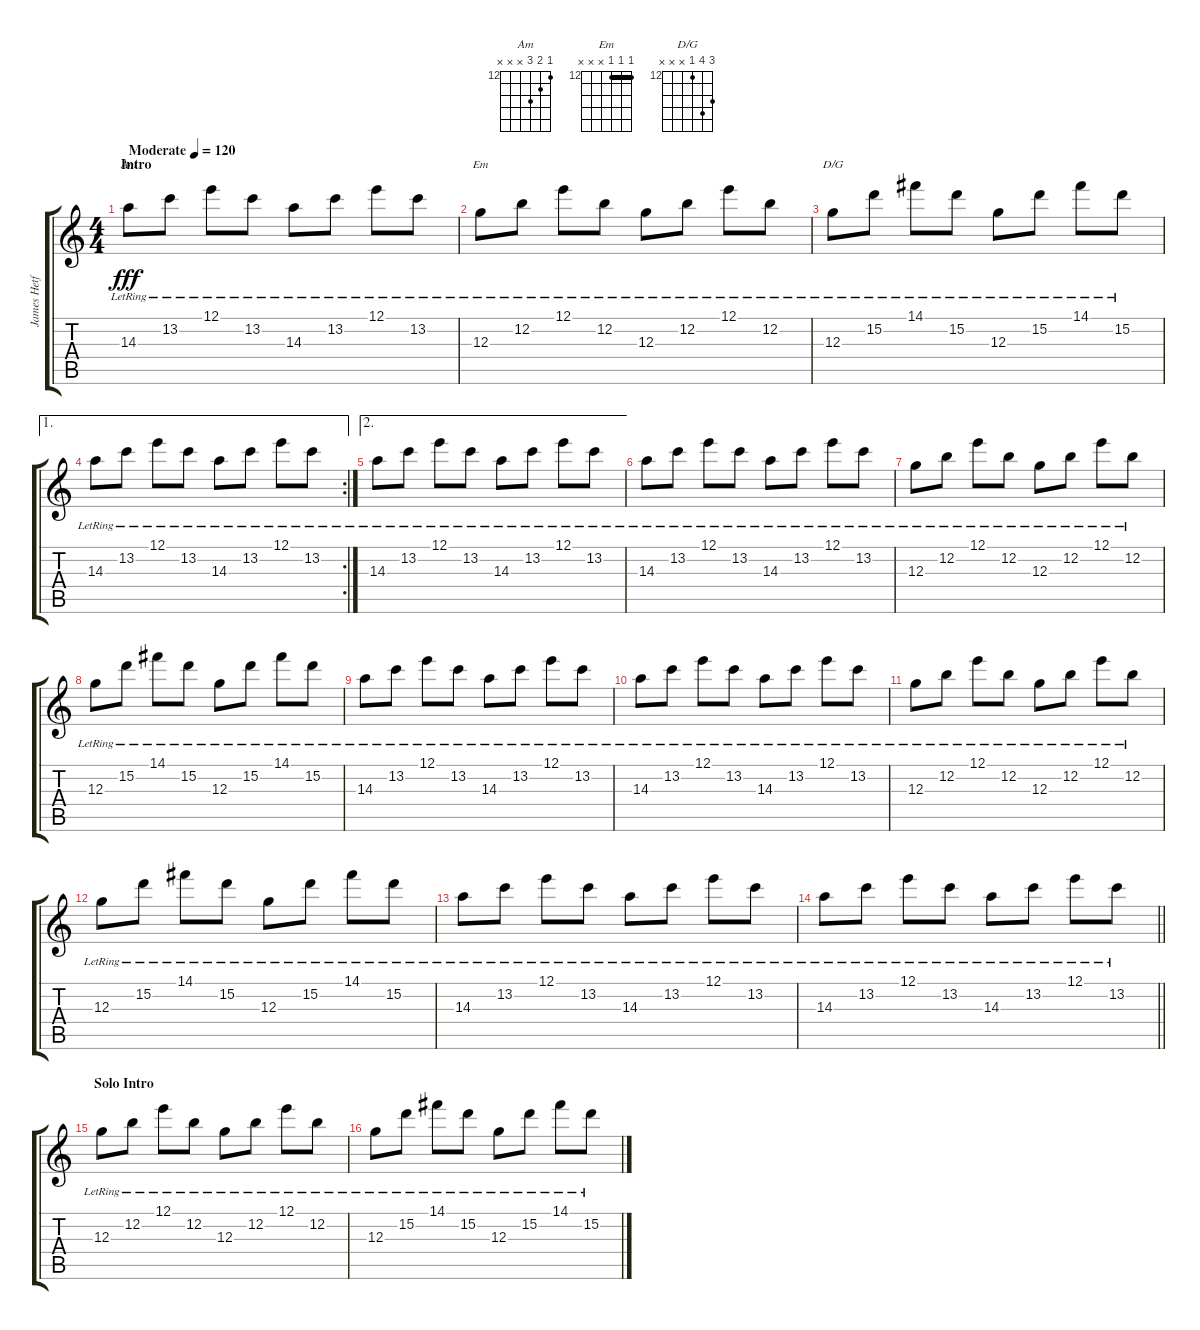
\track ("James Hetfield" "James Hetf") {instrument electricguitarclean}
\staff {score tabs}
\tuning (E4 B3 G3 D3 A2 E2) {hide}
\chord ("Am" 12 13 14 x x x) {firstfret 12}
\chord ("Em" 12 12 12 x x x) {firstfret 12 barre 12}
\chord ("D/G" 14 15 12 x x x) {firstfret 12}
\ts (4 4)
\section ("" "Intro")
\tempo (120 "Moderate")
\clef g2
\ks aminor
14.3{lr}.8{ch "Am" dy fff instrument electricguitarclean} 13.2{lr}.8 12.1{lr}.8 13.2{lr}.8 14.3{lr}.8 13.2{lr}.8 12.1{lr}.8 13.2{lr}.8 |
12.3{lr}.8{ch "Em"} 12.2{lr}.8 12.1{lr}.8 12.2{lr}.8 12.3{lr}.8 12.2{lr}.8 12.1{lr}.8 12.2{lr}.8 |
12.3{lr}.8{ch "D/G"} 15.2{lr}.8 14.1{lr}.8 15.2{lr}.8 12.3{lr}.8 15.2{lr}.8 14.1{lr}.8 15.2{lr}.8 |
\ae 1
\rc 2
14.3{lr}.8 13.2{lr}.8 12.1{lr}.8 13.2{lr}.8 14.3{lr}.8 13.2{lr}.8 12.1{lr}.8 13.2{lr}.8 |
\ae 2
14.3{lr}.8 13.2{lr}.8 12.1{lr}.8 13.2{lr}.8 14.3{lr}.8 13.2{lr}.8 12.1{lr}.8 13.2{lr}.8 |
14.3{lr}.8 13.2{lr}.8 12.1{lr}.8 13.2{lr}.8 14.3{lr}.8 13.2{lr}.8 12.1{lr}.8 13.2{lr}.8 |
12.3{lr}.8 12.2{lr}.8 12.1{lr}.8 12.2{lr}.8 12.3{lr}.8 12.2{lr}.8 12.1{lr}.8 12.2{lr}.8 |
12.3{lr}.8 15.2{lr}.8 14.1{lr}.8 15.2{lr}.8 12.3{lr}.8 15.2{lr}.8 14.1{lr}.8 15.2{lr}.8 |
14.3{lr}.8 13.2{lr}.8 12.1{lr}.8 13.2{lr}.8 14.3{lr}.8 13.2{lr}.8 12.1{lr}.8 13.2{lr}.8 |
14.3{lr}.8 13.2{lr}.8 12.1{lr}.8 13.2{lr}.8 14.3{lr}.8 13.2{lr}.8 12.1{lr}.8 13.2{lr}.8 |
12.3{lr}.8 12.2{lr}.8 12.1{lr}.8 12.2{lr}.8 12.3{lr}.8 12.2{lr}.8 12.1{lr}.8 12.2{lr}.8 |
12.3{lr}.8 15.2{lr}.8 14.1{lr}.8 15.2{lr}.8 12.3{lr}.8 15.2{lr}.8 14.1{lr}.8 15.2{lr}.8 |
14.3{lr}.8 13.2{lr}.8 12.1{lr}.8 13.2{lr}.8 14.3{lr}.8 13.2{lr}.8 12.1{lr}.8 13.2{lr}.8 |
\barLineRight lightlight
14.3{lr}.8 13.2{lr}.8 12.1{lr}.8 13.2{lr}.8 14.3{lr}.8 13.2{lr}.8 12.1{lr}.8 13.2{lr}.8 |
\section ("" "Solo Intro")
12.3{lr}.8 12.2{lr}.8 12.1{lr}.8 12.2{lr}.8 12.3{lr}.8 12.2{lr}.8 12.1{lr}.8 12.2{lr}.8 |
12.3{lr}.8 15.2{lr}.8 14.1{lr}.8 15.2{lr}.8 12.3{lr}.8 15.2{lr}.8 14.1{lr}.8 15.2{lr}.8
